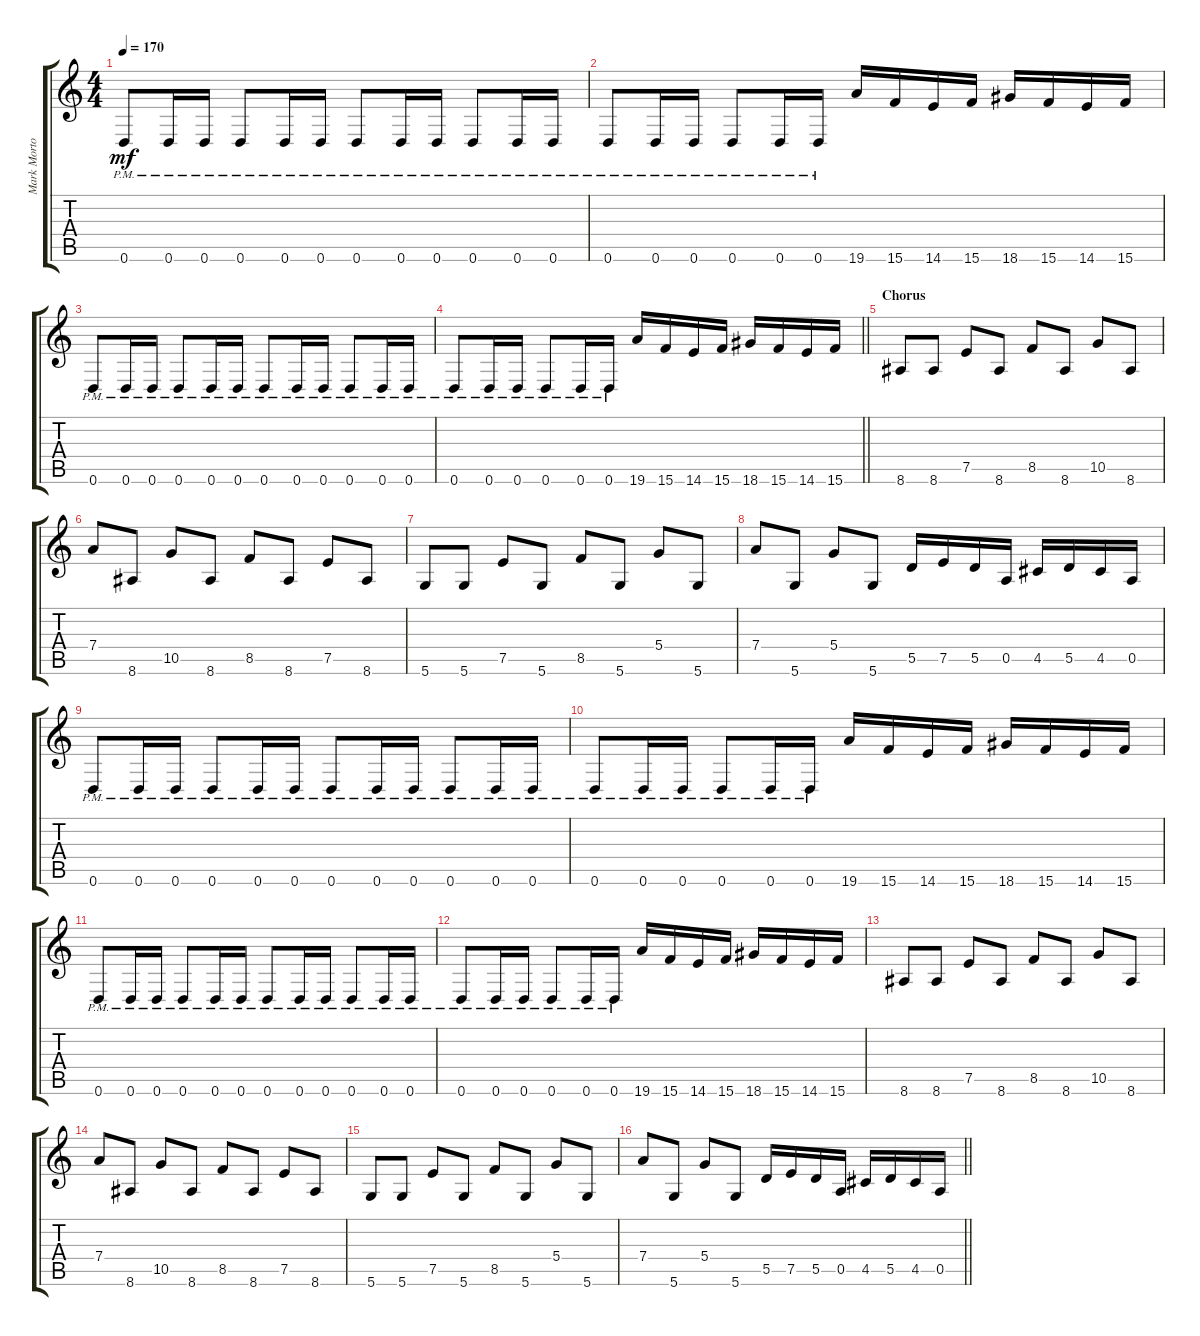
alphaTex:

\track ("Mark Morton" "Mark Morto") {instrument distortionguitar}
\staff {score tabs}
\tuning (E4 B3 G3 D3 A2 D2) {hide}
\ts (4 4)
\tempo 170
\clef g2
\ks c
0.6{pm}.8{dy mf} 0.6{pm}.16 0.6{pm}.16 0.6{pm}.8 0.6{pm}.16 0.6{pm}.16 0.6{pm}.8 0.6{pm}.16 0.6{pm}.16 0.6{pm}.8 0.6{pm}.16 0.6{pm}.16 |
0.6{pm}.8 0.6{pm}.16 0.6{pm}.16 0.6{pm}.8 0.6{pm}.16 0.6{pm}.16 19.6.16 15.6.16 14.6.16 15.6.16 18.6.16 15.6.16 14.6.16 15.6.16 |
0.6{pm}.8 0.6{pm}.16 0.6{pm}.16 0.6{pm}.8 0.6{pm}.16 0.6{pm}.16 0.6{pm}.8 0.6{pm}.16 0.6{pm}.16 0.6{pm}.8 0.6{pm}.16 0.6{pm}.16 |
\barLineRight lightlight
0.6{pm}.8 0.6{pm}.16 0.6{pm}.16 0.6{pm}.8 0.6{pm}.16 0.6{pm}.16 19.6.16 15.6.16 14.6.16 15.6.16 18.6.16 15.6.16 14.6.16 15.6.16 |
\section ("" "Chorus")
8.6.8 8.6.8 7.5.8 8.6.8 8.5.8 8.6.8 10.5.8 8.6.8 |
7.4.8 8.6.8 10.5.8 8.6.8 8.5.8 8.6.8 7.5.8 8.6.8 |
5.6.8 5.6.8 7.5.8 5.6.8 8.5.8 5.6.8 5.4.8 5.6.8 |
7.4.8 5.6.8 5.4.8 5.6.8 5.5.16 7.5.16 5.5.16 0.5.16 4.5.16 5.5.16 4.5.16 0.5.16 |
0.6{pm}.8 0.6{pm}.16 0.6{pm}.16 0.6{pm}.8 0.6{pm}.16 0.6{pm}.16 0.6{pm}.8 0.6{pm}.16 0.6{pm}.16 0.6{pm}.8 0.6{pm}.16 0.6{pm}.16 |
0.6{pm}.8 0.6{pm}.16 0.6{pm}.16 0.6{pm}.8 0.6{pm}.16 0.6{pm}.16 19.6.16 15.6.16 14.6.16 15.6.16 18.6.16 15.6.16 14.6.16 15.6.16 |
0.6{pm}.8 0.6{pm}.16 0.6{pm}.16 0.6{pm}.8 0.6{pm}.16 0.6{pm}.16 0.6{pm}.8 0.6{pm}.16 0.6{pm}.16 0.6{pm}.8 0.6{pm}.16 0.6{pm}.16 |
0.6{pm}.8 0.6{pm}.16 0.6{pm}.16 0.6{pm}.8 0.6{pm}.16 0.6{pm}.16 19.6.16 15.6.16 14.6.16 15.6.16 18.6.16 15.6.16 14.6.16 15.6.16 |
8.6.8 8.6.8 7.5.8 8.6.8 8.5.8 8.6.8 10.5.8 8.6.8 |
7.4.8 8.6.8 10.5.8 8.6.8 8.5.8 8.6.8 7.5.8 8.6.8 |
5.6.8 5.6.8 7.5.8 5.6.8 8.5.8 5.6.8 5.4.8 5.6.8 |
\barLineRight lightlight
7.4.8 5.6.8 5.4.8 5.6.8 5.5.16 7.5.16 5.5.16 0.5.16 4.5.16 5.5.16 4.5.16 0.5.16
